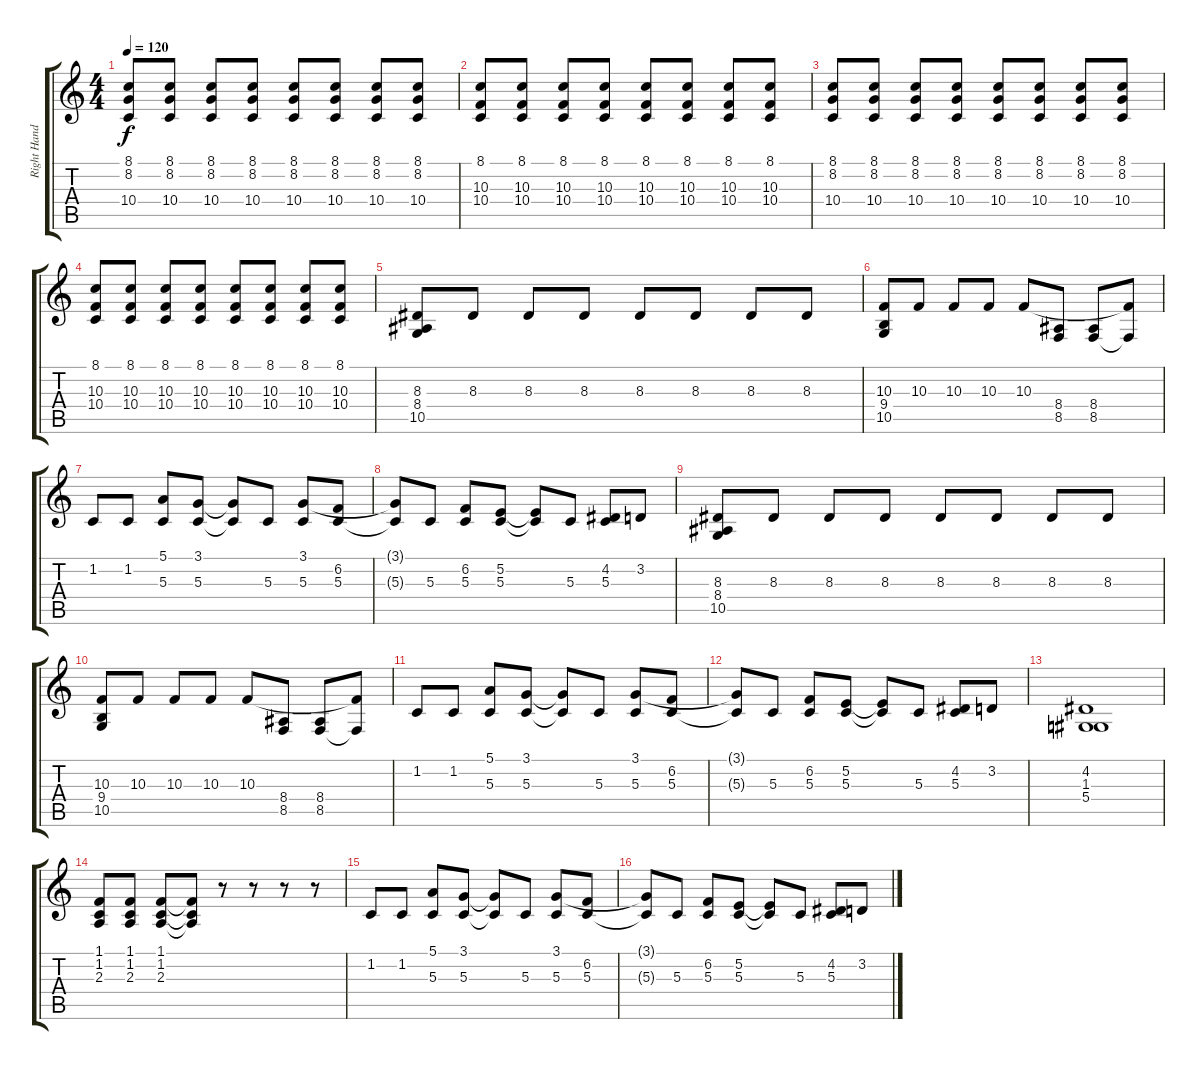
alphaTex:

\track ("Right Hand" "Right Hand") {instrument acousticgrandpiano}
\staff {score tabs}
\tuning (E4 B3 G3 D3 A2 E2) {hide}
\ts (4 4)
\tempo 120
\clef g2
\ks c
(8.1 8.2 10.4).8{dy f} (8.1 8.2 10.4).8 (8.1 8.2 10.4).8 (8.1 8.2 10.4).8 (8.1 8.2 10.4).8 (8.1 8.2 10.4).8 (8.1 8.2 10.4).8 (8.1 8.2 10.4).8 |
(8.1 10.3 10.4).8 (8.1 10.3 10.4).8 (8.1 10.3 10.4).8 (8.1 10.3 10.4).8 (8.1 10.3 10.4).8 (8.1 10.3 10.4).8 (8.1 10.3 10.4).8 (8.1 10.3 10.4).8 |
(8.1 8.2 10.4).8 (8.1 8.2 10.4).8 (8.1 8.2 10.4).8 (8.1 8.2 10.4).8 (8.1 8.2 10.4).8 (8.1 8.2 10.4).8 (8.1 8.2 10.4).8 (8.1 8.2 10.4).8 |
(8.1 10.3 10.4).8 (8.1 10.3 10.4).8 (8.1 10.3 10.4).8 (8.1 10.3 10.4).8 (8.1 10.3 10.4).8 (8.1 10.3 10.4).8 (8.1 10.3 10.4).8 (8.1 10.3 10.4).8 |
(8.3 8.4 10.5).8 8.3.8 8.3.8 8.3.8 8.3.8 8.3.8 8.3.8 8.3.8 |
(10.3 9.4 10.5).8 10.3.8 10.3.8 10.3.8 10.3.8 (8.4 8.5).8 (8.4 8.5).8 (10.3{t} 8.5{t}).8 |
1.2.8 1.2.8 (5.1 5.3).8 (3.1 5.3).8 (3.1{t} 5.3{t}).8 5.3.8 (3.1 5.3).8 (6.2 5.3).8 |
(3.1{t} 5.3{t}).8 5.3.8 (6.2 5.3).8 (5.2 5.3).8 (5.2{t} 5.3{t}).8 5.3.8 (4.2 5.3).8 3.2.8 |
(8.3 8.4 10.5).8 8.3.8 8.3.8 8.3.8 8.3.8 8.3.8 8.3.8 8.3.8 |
(10.3 9.4 10.5).8 10.3.8 10.3.8 10.3.8 10.3.8 (8.4 8.5).8 (8.4 8.5).8 (10.3{t} 8.5{t}).8 |
1.2.8 1.2.8 (5.1 5.3).8 (3.1 5.3).8 (3.1{t} 5.3{t}).8 5.3.8 (3.1 5.3).8 (6.2 5.3).8 |
(3.1{t} 5.3{t}).8 5.3.8 (6.2 5.3).8 (5.2 5.3).8 (5.2{t} 5.3{t}).8 5.3.8 (4.2 5.3).8 3.2.8 |
(4.2 1.3 5.4).1 |
(1.1 1.2 2.3).8 (1.1 1.2 2.3).8 (1.1 1.2 2.3).8 (1.1{t} 1.2{t} 2.3{t}).8 r.8 r.8 r.8 r.8 |
1.2.8 1.2.8 (5.1 5.3).8 (3.1 5.3).8 (3.1{t} 5.3{t}).8 5.3.8 (3.1 5.3).8 (6.2 5.3).8 |
(3.1{t} 5.3{t}).8 5.3.8 (6.2 5.3).8 (5.2 5.3).8 (5.2{t} 5.3{t}).8 5.3.8 (4.2 5.3).8 3.2.8
